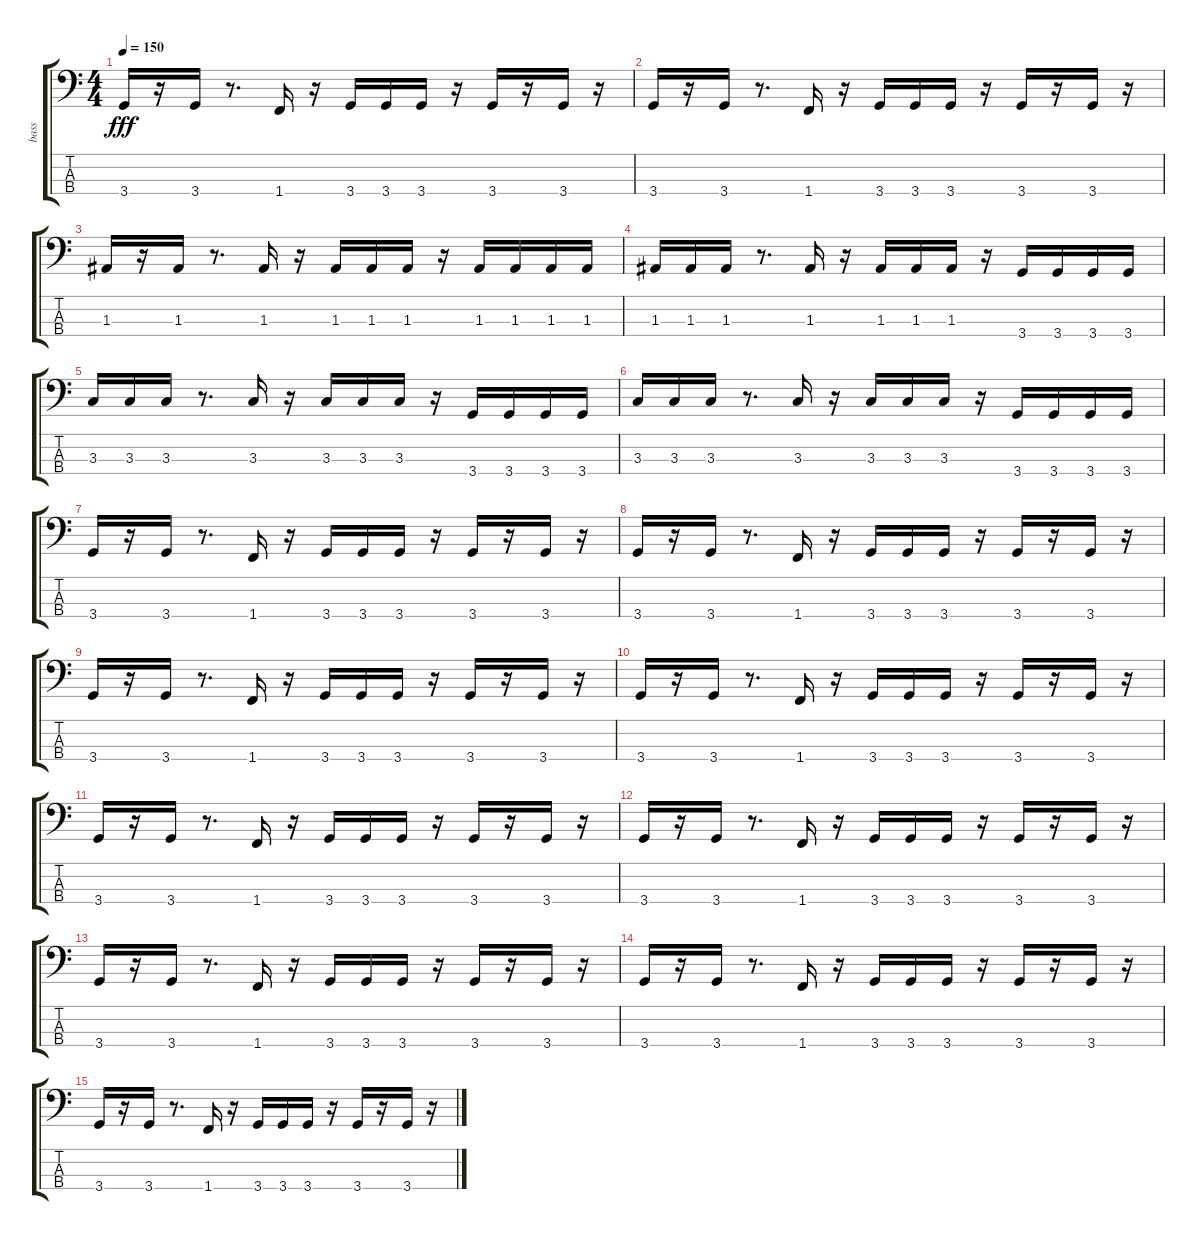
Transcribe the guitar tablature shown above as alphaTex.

\track ("bass" "bass") {instrument electricbassfinger}
\staff {score tabs}
\tuning (G2 D2 A1 E1) {hide}
\ts (4 4)
\tempo 150
\clef f4
\ks c
3.4.16{dy fff} r.16 3.4.16 r.8{d} 1.4.16 r.16 3.4.16 3.4.16 3.4.16 r.16 3.4.16 r.16 3.4.16 r.16 |
3.4.16 r.16 3.4.16 r.8{d} 1.4.16 r.16 3.4.16 3.4.16 3.4.16 r.16 3.4.16 r.16 3.4.16 r.16 |
1.3.16 r.16 1.3.16 r.8{d} 1.3.16 r.16 1.3.16 1.3.16 1.3.16 r.16 1.3.16 1.3.16 1.3.16 1.3.16 |
1.3.16 1.3.16 1.3.16 r.8{d} 1.3.16 r.16 1.3.16 1.3.16 1.3.16 r.16 3.4.16 3.4.16 3.4.16 3.4.16 |
3.3.16 3.3.16 3.3.16 r.8{d} 3.3.16 r.16 3.3.16 3.3.16 3.3.16 r.16 3.4.16 3.4.16 3.4.16 3.4.16 |
3.3.16 3.3.16 3.3.16 r.8{d} 3.3.16 r.16 3.3.16 3.3.16 3.3.16 r.16 3.4.16 3.4.16 3.4.16 3.4.16 |
3.4.16 r.16 3.4.16 r.8{d} 1.4.16 r.16 3.4.16 3.4.16 3.4.16 r.16 3.4.16 r.16 3.4.16 r.16 |
3.4.16 r.16 3.4.16 r.8{d} 1.4.16 r.16 3.4.16 3.4.16 3.4.16 r.16 3.4.16 r.16 3.4.16 r.16 |
3.4.16 r.16 3.4.16 r.8{d} 1.4.16 r.16 3.4.16 3.4.16 3.4.16 r.16 3.4.16 r.16 3.4.16 r.16 |
3.4.16 r.16 3.4.16 r.8{d} 1.4.16 r.16 3.4.16 3.4.16 3.4.16 r.16 3.4.16 r.16 3.4.16 r.16 |
3.4.16 r.16 3.4.16 r.8{d} 1.4.16 r.16 3.4.16 3.4.16 3.4.16 r.16 3.4.16 r.16 3.4.16 r.16 |
3.4.16 r.16 3.4.16 r.8{d} 1.4.16 r.16 3.4.16 3.4.16 3.4.16 r.16 3.4.16 r.16 3.4.16 r.16 |
3.4.16 r.16 3.4.16 r.8{d} 1.4.16 r.16 3.4.16 3.4.16 3.4.16 r.16 3.4.16 r.16 3.4.16 r.16 |
3.4.16 r.16 3.4.16 r.8{d} 1.4.16 r.16 3.4.16 3.4.16 3.4.16 r.16 3.4.16 r.16 3.4.16 r.16 |
3.4.16 r.16 3.4.16 r.8{d} 1.4.16 r.16 3.4.16 3.4.16 3.4.16 r.16 3.4.16 r.16 3.4.16 r.16
